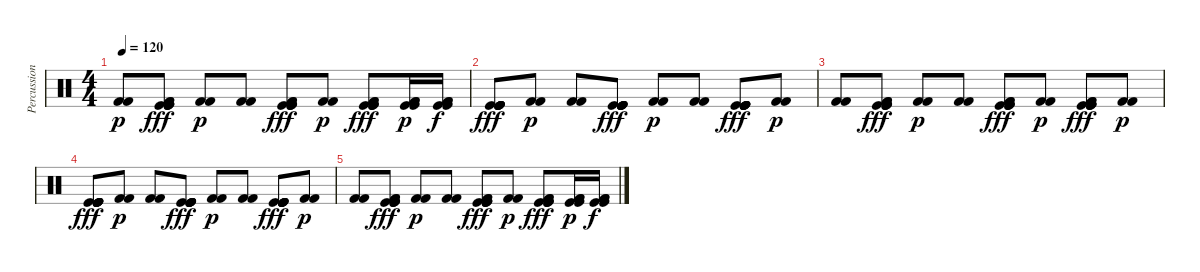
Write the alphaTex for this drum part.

\track ("Percussions" "Percussion") {instrument percussion}
\staff {score}
\articulation defaults
\ts (4 4)
\tempo 120
\clef neutral
\ks c
("Kick (hit) 2" "Kick (hit) 2").8{dy p} ("Kick (hit)" "Kick (hit)" "Kick (hit) 2" "Kick (hit) 2" "Kick (hit)" "Kick (hit)").8{dy fff} ("Kick (hit) 2" "Kick (hit) 2").8{dy p} ("Kick (hit) 2" "Kick (hit) 2").8 ("Kick (hit)" "Kick (hit)" "Kick (hit) 2" "Kick (hit) 2" "Kick (hit)" "Kick (hit)").8{dy fff} ("Kick (hit) 2" "Kick (hit) 2").8{dy p} ("Kick (hit)" "Kick (hit)" "Kick (hit) 2" "Kick (hit) 2" "Kick (hit)" "Kick (hit)").8{dy fff} ("Kick (hit)" "Kick (hit) 2" "Kick (hit) 2" "Kick (hit)").16{dy p} ("Kick (hit)" "Kick (hit) 2" "Kick (hit) 2" "Kick (hit)").16{dy f} |
("Kick (hit)" "Kick (hit)" "Kick (hit)" "Kick (hit)" "Kick (hit)" "Kick (hit)").8{dy fff} ("Kick (hit) 2" "Kick (hit) 2").8{dy p} ("Kick (hit) 2" "Kick (hit) 2").8 ("Kick (hit)" "Kick (hit)" "Kick (hit)" "Kick (hit)" "Kick (hit)" "Kick (hit)").8{dy fff} ("Kick (hit) 2" "Kick (hit) 2").8{dy p} ("Kick (hit) 2" "Kick (hit) 2").8 ("Kick (hit)" "Kick (hit)" "Kick (hit)" "Kick (hit)" "Kick (hit)" "Kick (hit)").8{dy fff} ("Kick (hit) 2" "Kick (hit) 2").8{dy p} |
("Kick (hit) 2" "Kick (hit) 2").8 ("Kick (hit)" "Kick (hit)" "Kick (hit) 2" "Kick (hit) 2" "Kick (hit)" "Kick (hit)").8{dy fff} ("Kick (hit) 2" "Kick (hit) 2").8{dy p} ("Kick (hit) 2" "Kick (hit) 2").8 ("Kick (hit)" "Kick (hit)" "Kick (hit) 2" "Kick (hit) 2" "Kick (hit)" "Kick (hit)").8{dy fff} ("Kick (hit) 2" "Kick (hit) 2").8{dy p} ("Kick (hit)" "Kick (hit)" "Kick (hit) 2" "Kick (hit) 2" "Kick (hit)" "Kick (hit)").8{dy fff} ("Kick (hit) 2" "Kick (hit) 2").8{dy p} |
("Kick (hit)" "Kick (hit)" "Kick (hit)" "Kick (hit)" "Kick (hit)" "Kick (hit)").8{dy fff} ("Kick (hit) 2" "Kick (hit) 2").8{dy p} ("Kick (hit) 2" "Kick (hit) 2").8 ("Kick (hit)" "Kick (hit)" "Kick (hit)" "Kick (hit)" "Kick (hit)" "Kick (hit)").8{dy fff} ("Kick (hit) 2" "Kick (hit) 2").8{dy p} ("Kick (hit) 2" "Kick (hit) 2").8 ("Kick (hit)" "Kick (hit)" "Kick (hit)" "Kick (hit)" "Kick (hit)" "Kick (hit)").8{dy fff} ("Kick (hit) 2" "Kick (hit) 2").8{dy p} |
("Kick (hit) 2" "Kick (hit) 2").8 ("Kick (hit)" "Kick (hit)" "Kick (hit) 2" "Kick (hit) 2" "Kick (hit)" "Kick (hit)").8{dy fff} ("Kick (hit) 2" "Kick (hit) 2").8{dy p} ("Kick (hit) 2" "Kick (hit) 2").8 ("Kick (hit)" "Kick (hit)" "Kick (hit) 2" "Kick (hit) 2" "Kick (hit)" "Kick (hit)").8{dy fff} ("Kick (hit) 2" "Kick (hit) 2").8{dy p} ("Kick (hit)" "Kick (hit)" "Kick (hit) 2" "Kick (hit) 2" "Kick (hit)" "Kick (hit)").8{dy fff} ("Kick (hit)" "Kick (hit) 2" "Kick (hit) 2" "Kick (hit)").16{dy p} ("Kick (hit)" "Kick (hit) 2" "Kick (hit) 2" "Kick (hit)").16{dy f}
